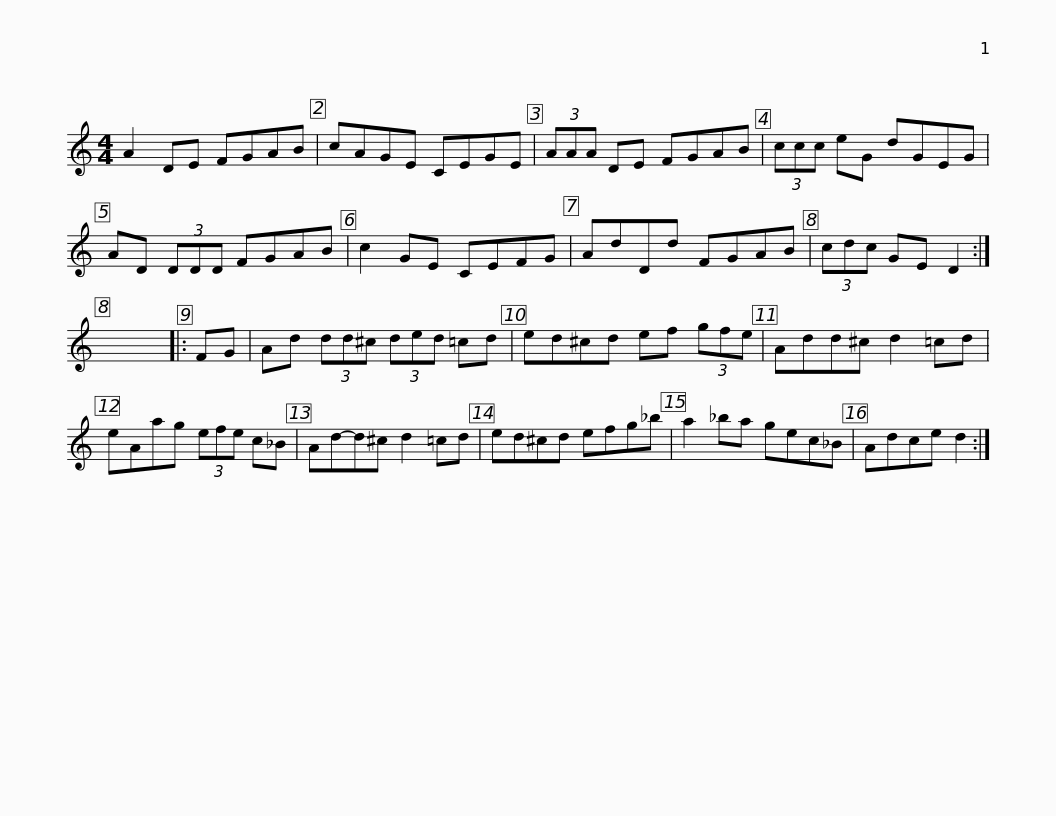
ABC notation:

X:1
L:1/8
M:4/4
I:linebreak $
K:C
V:1 treble
V:1
 A2 DE FGAB | cAGE CEGE | (3AAA DE FGAB | (3ccc eG dGEG | AD (3DDD FGAB |$ %5
 c2 GE CEFG | AdDd FGAB | (3cdc GE D2 :| x8 |: FG | %10
 Ad (3dd^c (3ded =cd |$ ed^cd ef (3gfe | Add^c d2 =cd | eAag (3efe c_B | Ad-d^c d2 =cd | %15
 ed^cd efg_b |$ a2 _ba gec_B | Adce d2 :| %18
